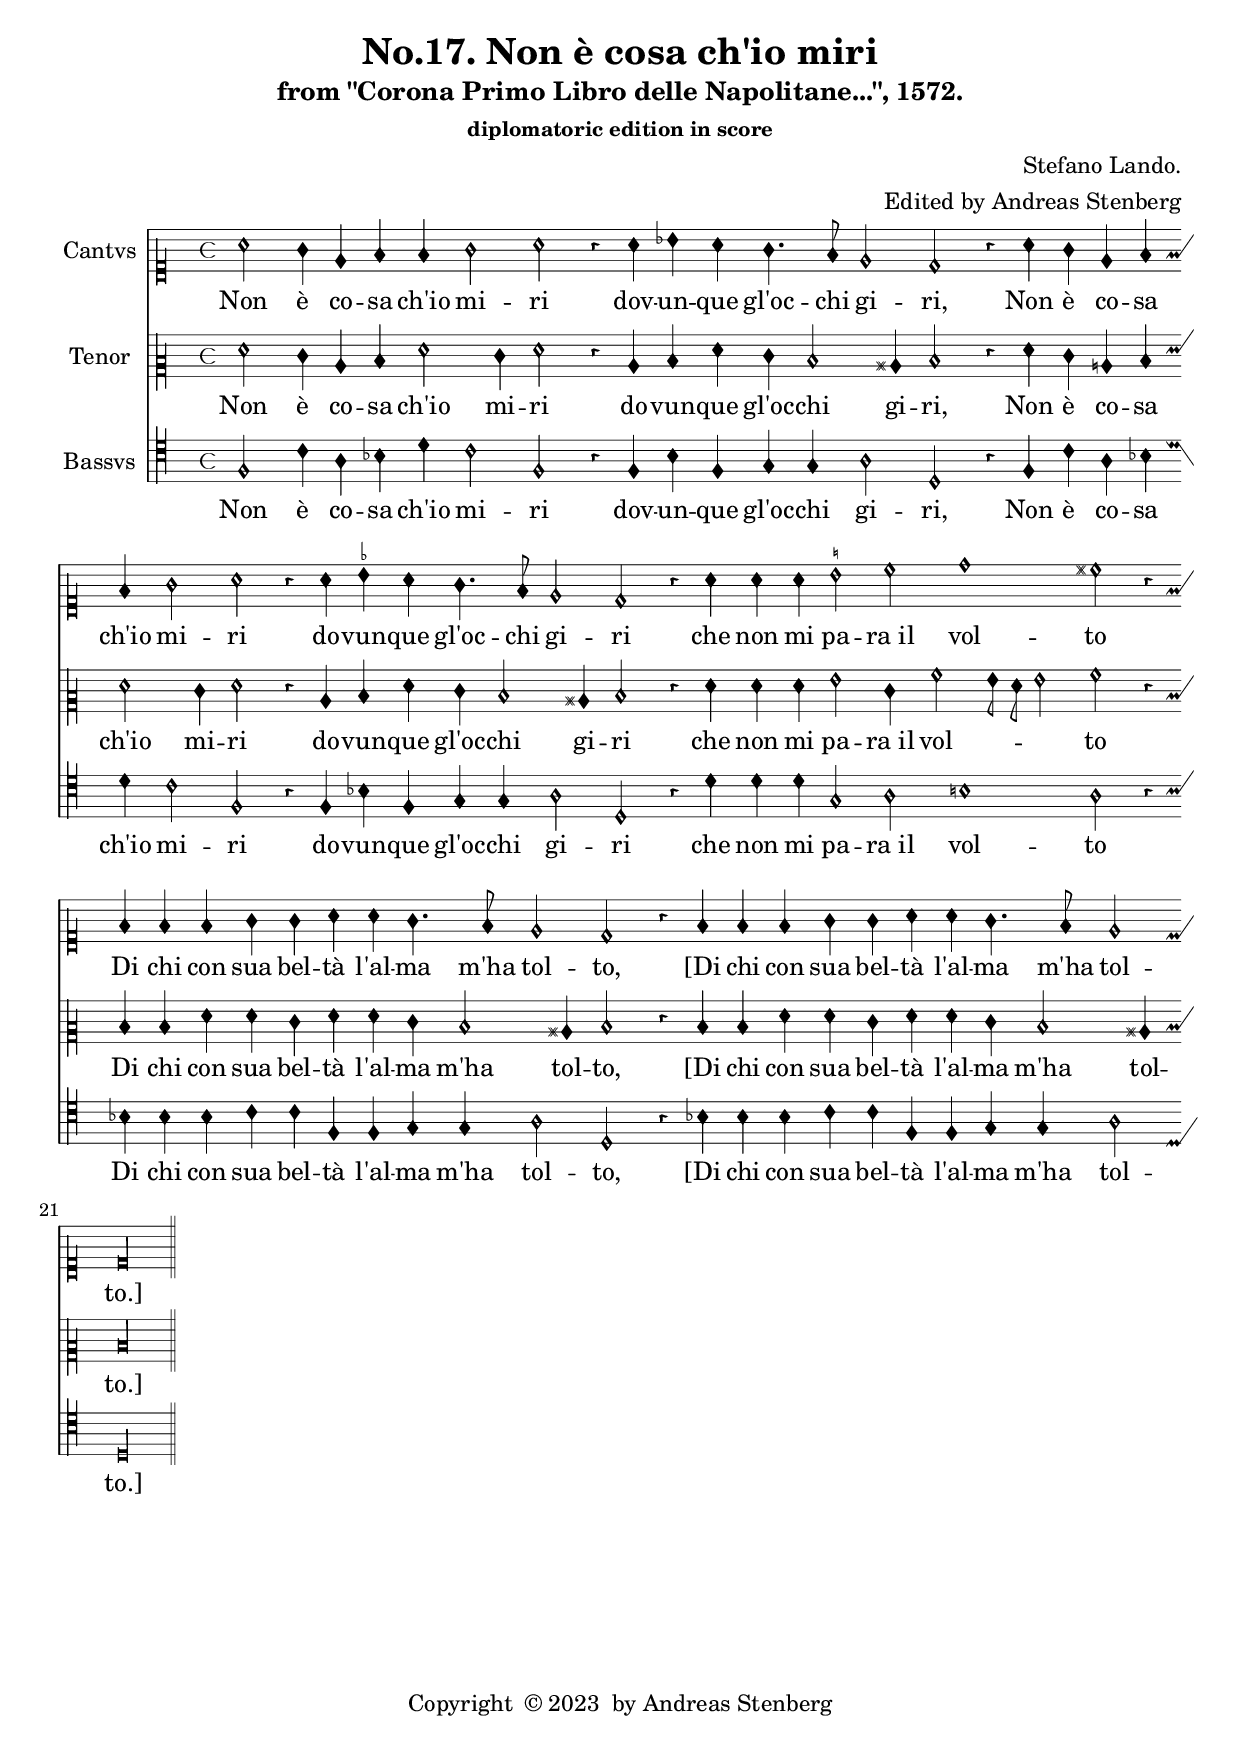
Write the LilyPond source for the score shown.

\version "2.20.0"
\language "deutsch"

\defineBarLine ":||:" #'(":||:" "" "")
\defineBarLine "||:" #'("||:" "" "")

ficta = { \once \set suggestAccidentals = ##t }

\header {

  title = "No.17. Non è cosa ch'io miri"
  subtitle = "from \"Corona Primo Libro delle Napolitane...\", 1572."
  subsubtitle = "diplomatoric edition in score"
  composer = "Stefano Lando."
  arranger = "Edited by Andreas Stenberg"
  poet = ""
  meter =""

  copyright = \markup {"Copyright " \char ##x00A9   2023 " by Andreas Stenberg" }
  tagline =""

}


global = {
  \autoBeamOff
  \override Staff.TimeSignature.style =#'mensural
  \override NoteHead.style = #'petrucci
  \override Flag.style =#'mensural
  \override Rest.style = #'mensural
  \override Staff.Accidental.glyph-name-alist =
  #alteration-mensural-glyph-name-alist
  \override Staff.BarLine.bar-extent = #'(-3.0 . 3.0)
  \accidentalStyle no-reset
  \key c \major
  \time 4/4
}

sopranoVoice = \relative c'' {

  %% to chose cleffing comment in and out as needed.
  \clef "petrucci-c1"			%% orignal clefing
  %  \clef "petrucci-g"  		%% semi-moderniced clefing to facilitate reading
  \global
  \dynamicUp
  % Music follows here.
  \override Staff.BarLine.transparent =##t
  a2 g4 e4 f4 f4
  g2 a2 r4 a4
  b4 a4

  g4. f8
  e2 d2
  r4 a'4 g4 e4 f4 f4
  g2 a2
  r4 a4

  \ficta b!4 a4 g4. f8
  e2 d2
  r4 a'4 a4 a4
  \ficta h2 c2
  d1 cis2

  r4 f,4 f4 f4 g4 g4
  a4 a4 g4. f8
  e2 d2
  r4 f4 f4 f4
  g4 g4
  a4 a4 g4. f8
  e2 d\longa
  \once \revert Staff.BarLine.transparent
  \once  \override Staff.BarLine.bar-extent = #'(-3 . 3)
  \bar "||"

}

verseSopranoVoice = \lyricmode {
  % Lyrics follow here.
  Non è co -- sa ch'io mi -- ri dov -- un -- que gl'oc -- chi gi -- ri,
  Non è co -- sa ch'io mi -- ri do -- vun -- que gl'oc -- chi gi -- ri
  che non mi pa -- ra_il vol -- to
  Di chi con sua bel -- tà l'al -- ma m'ha tol -- to,
  [Di chi con sua bel -- tà l'al -- ma m'ha tol -- to.]
}

tenorVoice = \relative c' {

  %% to chose cleffing comment in and out as needed.
  \clef "petrucci-c2"			%% orignal clefing
  %  \clef "petrucci-g"  		%% semi-moderniced clefing to facilitate reading
  \global
  \dynamicUp
  % Music follows here.
  f2 e4 c4 d4 f2
  e4 f2
  r4 c4 d4 f4

  e4 d2 cis!4 d2
  r4 f4 e4 c4 d4 f2
  e4 f2
  r4 c4

  d4 f4
  e4 d2 cis!4
  d2
  r4 f4 f4 f4
  g2 e4 a2\melisma g8 f8

  g2\melismaEnd a2
  r4 d,4 d4 f4 f4 e4
  f4 f4 e4 d2 cis!4 d2

  r4 d4 d4 f4 f4 e4 f4 f4
  e4 d2 cis!4 d\longa

  \once \revert Staff.BarLine.transparent
  \once  \override Staff.BarLine.bar-extent = #'(-3 . 3)
}

verseTenorVoice = \lyricmode {
  % Lyrics follow here.
  Non è co -- sa ch'io mi -- ri do -- vun -- que gl'oc -- chi gi -- ri,
  Non è co -- sa ch'io mi -- ri do -- vun -- que gl'oc -- chi gi -- ri
  che non mi pa -- ra_il vol -- to
  Di chi con sua bel -- tà l'al -- ma m'ha tol -- to,
  [Di chi con sua bel -- tà l'al -- ma m'ha tol -- to.]
  }

bassVoice = \relative c {
  \clef "petrucci-c4"
  \global
  \dynamicUp
  % Music follows here.
  f2 c'4 a4 b4 d4
  c2 f,2
  r4 f4

  \ficta b4 f4 g4 g4
  a2 d,2
  r4 f4 c'4 a4 b!4 d4
  c2 f,2

  r4 f4 b!4 f4 g4 g4
  a2 d,2
  r4 d'4 d4 d4
  g,2 a2

  h1 a2
  r4 b4 b4 b4 c4 c4
  f,4 f4 g4 g4
  a2 d,2

  r4 b'!4 b4 b4 c4 c4
  f,4 f4 g4 g4
  a2 d,\longa
  \once \revert Staff.BarLine.transparent
  \once  \override Staff.BarLine.bar-extent = #'(-3 . 3)
}

verseBassVoice = \lyricmode {
  % Lyrics follow here.
  Non è co -- sa ch'io mi -- ri dov -- un -- que gl'oc -- chi gi -- ri,
  Non è co -- sa ch'io mi -- ri do -- vun -- que gl'oc -- chi gi -- ri
  che non mi pa -- ra_il vol -- to
  Di chi con sua bel -- tà l'al -- ma m'ha tol -- to,
  [Di chi con sua bel -- tà l'al -- ma m'ha tol -- to.]
}

sopranoVoicePart = \new MensuralStaff \with {
  instrumentName = "Cantvs"
  midiInstrument = "choir aahs"
} { \sopranoVoice }
\addlyrics { \verseSopranoVoice }

tenorVoicePart = \new MensuralStaff \with {
  instrumentName = "Tenor"
  midiInstrument = "choir aahs"
} {  \tenorVoice }
\addlyrics { \verseTenorVoice }

bassVoicePart = \new MensuralStaff \with {
  instrumentName = "Bassvs"
  midiInstrument = "choir aahs"
} { \bassVoice }
\addlyrics { \verseBassVoice }

\score {
  <<
    \sopranoVoicePart
    \tenorVoicePart
    \bassVoicePart
  >>
  \layout { }
  \midi {
    \tempo 2=76
  }
}

%% verses 2-4

\markup {

  \fontsize #1.0

  \column {


    \fill-line {

      \column {

        \line { Ne di cosa prl' io }
        \line { \hspace #4 Che dentr' il pensier mio }
        \line { \hspace #4 Non parli di collei }
        \line { \hspace #4 Che puo sola adolcir gli affanni miei. }

        \vspace #1.0

        \line { Ne cosa ascolta mai }
        \line { \hspace #4 Di piacer ò di guai }
        \line { \hspace #4 Che non mi giunga al core }
        \line { \hspace #4 Piu memori a di voi piu fier ardore. }
        \vspace #1.0

        \line { Cosi dolce mio bene }
        \line { \hspace #4 In tant' affann' e pene }
        \line { \hspace #4 Questo sol m'è concesso }
        \line { \hspace #4 Ch'io viva tutt' invoi fuor di me stesso. }

      }
    }
  }
}

\paper {
  page-breaking = #ly:minimal-breaking
  ragged-bottom = ##t
  ragged-last-bottom = ##t
  ragged-last = ##t
}